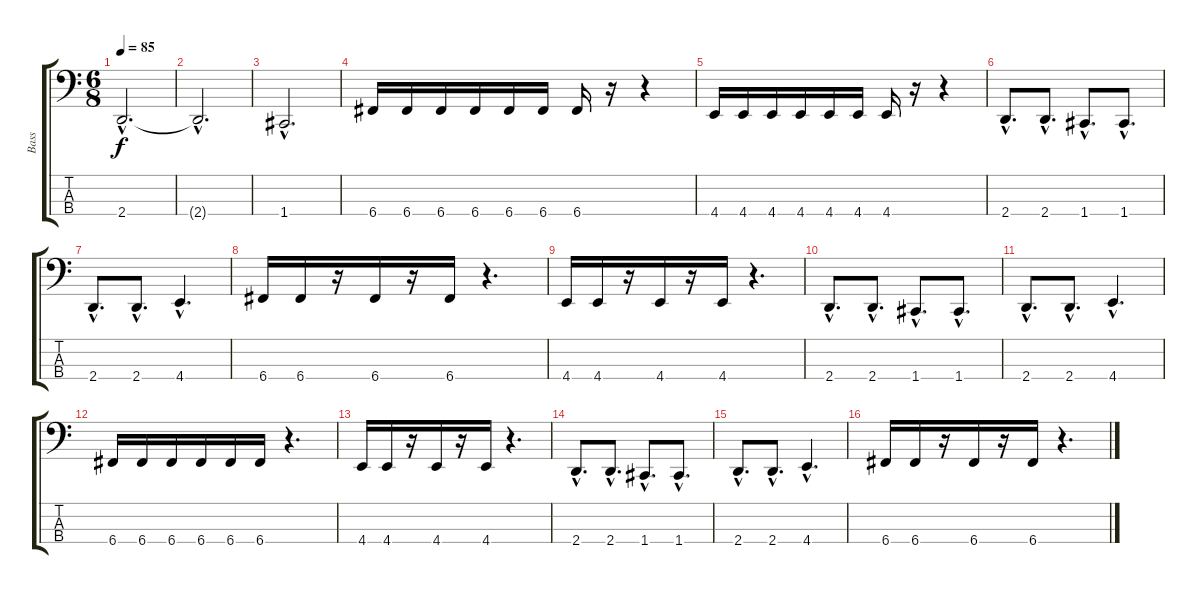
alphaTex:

\track ("Bass" "Bass") {instrument electricbassfinger}
\staff {score tabs}
\tuning (F2 C2 G1 C1) {hide}
\ts (6 8)
\tempo 85
\clef f4
\ks c
2.4{hac t}.2{d dy f} |
2.4{hac t}.2{d} |
1.4{hac}.2{d} |
6.4.16 6.4.16 6.4.16 6.4.16 6.4.16 6.4.16 6.4.16 r.16 r.4 |
4.4.16 4.4.16 4.4.16 4.4.16 4.4.16 4.4.16 4.4.16 r.16 r.4 |
2.4{hac}.8{d} 2.4{hac}.8{d} 1.4{hac}.8{d} 1.4{hac}.8{d} |
2.4{hac}.8{d} 2.4{hac}.8{d} 4.4{hac}.4{d} |
6.4.16 6.4.16 r.16 6.4.16 r.16 6.4.16 r.4{d} |
4.4.16 4.4.16 r.16 4.4.16 r.16 4.4.16 r.4{d} |
2.4{hac}.8{d} 2.4{hac}.8{d} 1.4{hac}.8{d} 1.4{hac}.8{d} |
2.4{hac}.8{d} 2.4{hac}.8{d} 4.4{hac}.4{d} |
6.4.16 6.4.16 6.4.16 6.4.16 6.4.16 6.4.16 r.4{d} |
4.4.16 4.4.16 r.16 4.4.16 r.16 4.4.16 r.4{d} |
2.4{hac}.8{d} 2.4{hac}.8{d} 1.4{hac}.8{d} 1.4{hac}.8{d} |
2.4{hac}.8{d} 2.4{hac}.8{d} 4.4{hac}.4{d} |
6.4.16 6.4.16 r.16 6.4.16 r.16 6.4.16 r.4{d}
